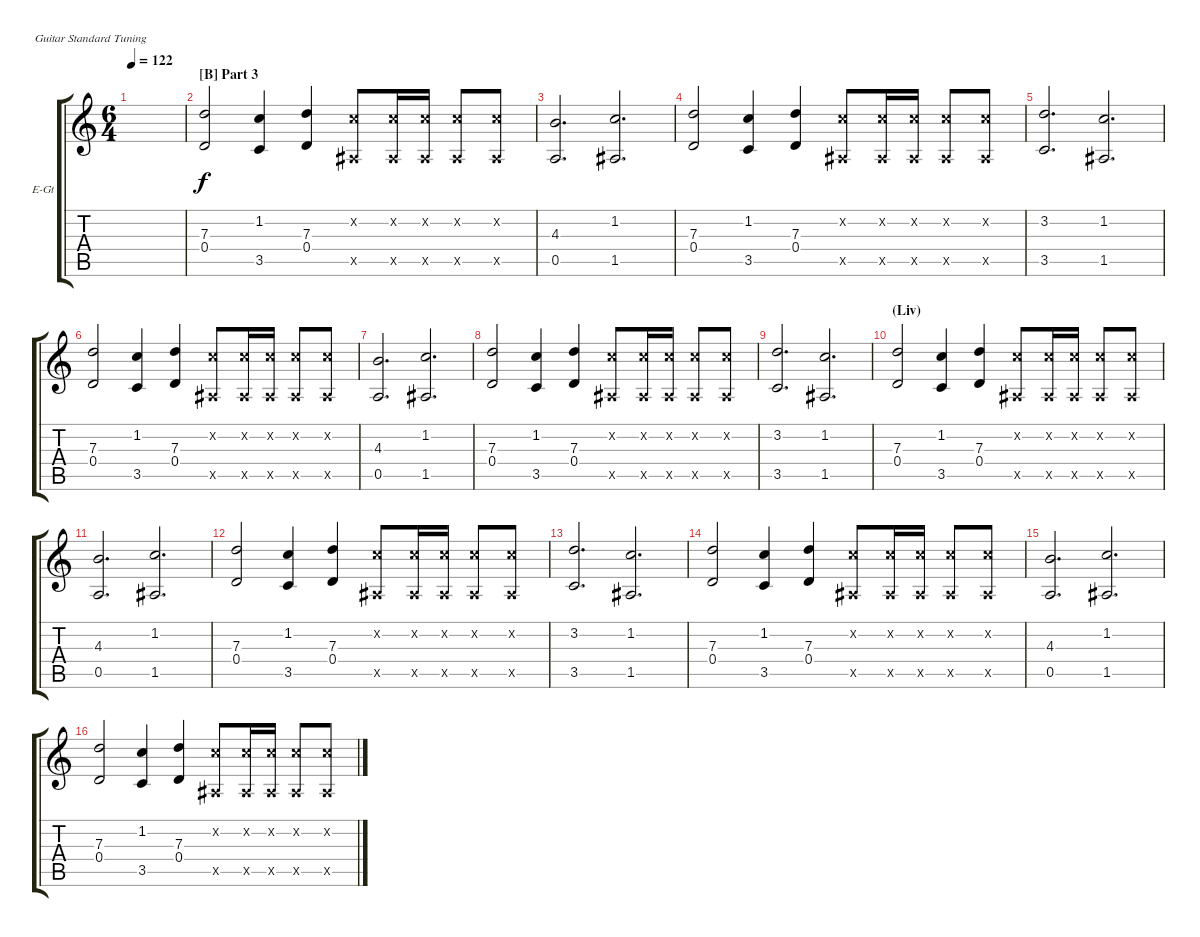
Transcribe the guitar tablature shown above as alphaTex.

\bracketExtendMode groupsimilarinstruments
\firstSystemTrackNameOrientation horizontal
\otherSystemsTrackNameOrientation horizontal
\track ("Electric Guitar 1" "E-Gt") {instrument distortionguitar}
\staff {score tabs}
\tuning (E4 B3 G3 D3 A2 E2)
\ts (6 4)
\tempo 122
\clef g2
\ks c
|
\section ("B" "Part 3")
(0.4 7.3).2 (3.5 1.2).4 (0.4 7.3).4 (1.5{x} 1.2{x}).8 (1.5{x} 1.2{x}).16 (1.5{x} 1.2{x}).16 (1.5{x} 1.2{x}).8 (1.5{x} 1.2{x}).8 |
(0.5 4.3).2{d} (1.5 1.2).2{d} |
(0.4 7.3).2 (3.5 1.2).4 (0.4 7.3).4 (1.5{x} 1.2{x}).8 (1.5{x} 1.2{x}).16 (1.5{x} 1.2{x}).16 (1.5{x} 1.2{x}).8 (1.5{x} 1.2{x}).8 |
(3.5 3.2).2{d} (1.5 1.2).2{d} |
(0.4 7.3).2 (3.5 1.2).4 (0.4 7.3).4 (1.5{x} 1.2{x}).8 (1.5{x} 1.2{x}).16 (1.5{x} 1.2{x}).16 (1.5{x} 1.2{x}).8 (1.5{x} 1.2{x}).8 |
(0.5 4.3).2{d} (1.5 1.2).2{d} |
(0.4 7.3).2 (3.5 1.2).4 (0.4 7.3).4 (1.5{x} 1.2{x}).8 (1.5{x} 1.2{x}).16 (1.5{x} 1.2{x}).16 (1.5{x} 1.2{x}).8 (1.5{x} 1.2{x}).8 |
(3.5 3.2).2{d} (1.5 1.2).2{d} |
\section ("" "(Liv)")
(0.4 7.3).2 (3.5 1.2).4 (0.4 7.3).4 (1.5{x} 1.2{x}).8 (1.5{x} 1.2{x}).16 (1.5{x} 1.2{x}).16 (1.5{x} 1.2{x}).8 (1.5{x} 1.2{x}).8 |
(0.5 4.3).2{d} (1.5 1.2).2{d} |
(0.4 7.3).2 (3.5 1.2).4 (0.4 7.3).4 (1.5{x} 1.2{x}).8 (1.5{x} 1.2{x}).16 (1.5{x} 1.2{x}).16 (1.5{x} 1.2{x}).8 (1.5{x} 1.2{x}).8 |
(3.5 3.2).2{d} (1.5 1.2).2{d} |
(0.4 7.3).2 (3.5 1.2).4 (0.4 7.3).4 (1.5{x} 1.2{x}).8 (1.5{x} 1.2{x}).16 (1.5{x} 1.2{x}).16 (1.5{x} 1.2{x}).8 (1.5{x} 1.2{x}).8 |
(0.5 4.3).2{d} (1.5 1.2).2{d} |
(0.4 7.3).2 (3.5 1.2).4 (0.4 7.3).4 (1.5{x} 1.2{x}).8 (1.5{x} 1.2{x}).16 (1.5{x} 1.2{x}).16 (1.5{x} 1.2{x}).8 (1.5{x} 1.2{x}).8
